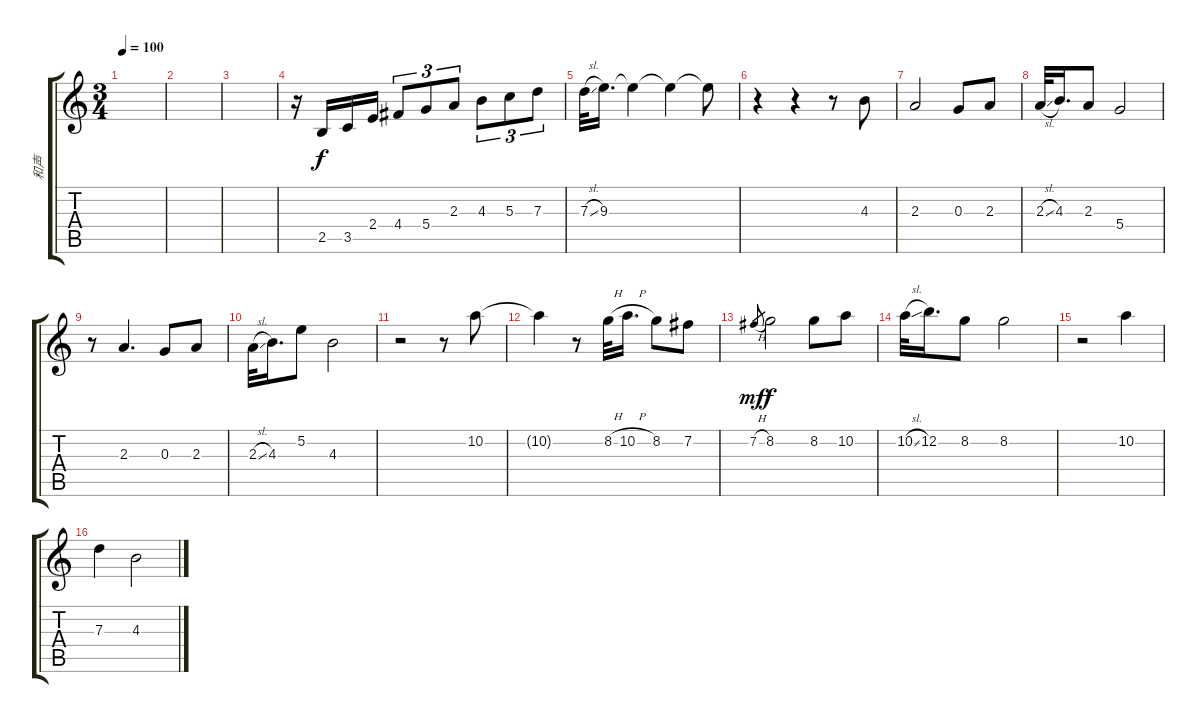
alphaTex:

\track ("和声" "和声") {instrument acousticguitarsteel}
\staff {score tabs}
\tuning (E4 B3 G3 D3 A2 E2) {hide}
\ts (3 4)
\tempo 100
\clef g2
\ks c
|
|
|
r.16 2.5.16 3.5.16 2.4.16 4.4.8{tu (3 2)} 5.4.8{tu (3 2)} 2.3.8{tu (3 2)} 4.3.8{tu (3 2)} 5.3.8{tu (3 2)} 7.3.8{tu (3 2)} |
7.3{sl}.32 9.3.16{d} 9.3{t}.4 9.3{t}.4 9.3{t}.8 |
r.4 r.4 r.8 4.3.8 |
2.3.2 0.3.8 2.3.8 |
2.3{sl}.32 4.3.16{d} 2.3.8 5.4.2 |
r.8 2.3.4{d} 0.3.8 2.3.8 |
2.3{sl}.32 4.3.16{d} 5.2.8 4.3.2 |
r.2 r.8 10.2.8 |
10.2{t}.4 r.8 8.2{h}.32 10.2{h}.16{d} 8.2.8 7.2.8 |
7.2{h}.8{gr dy mf} 8.2.2{dy f} 8.2.8 10.2.8 |
10.2{sl}.32 12.2.16{d} 8.2.8 8.2.2 |
r.2 10.2.4 |
7.3.4 4.3.2
